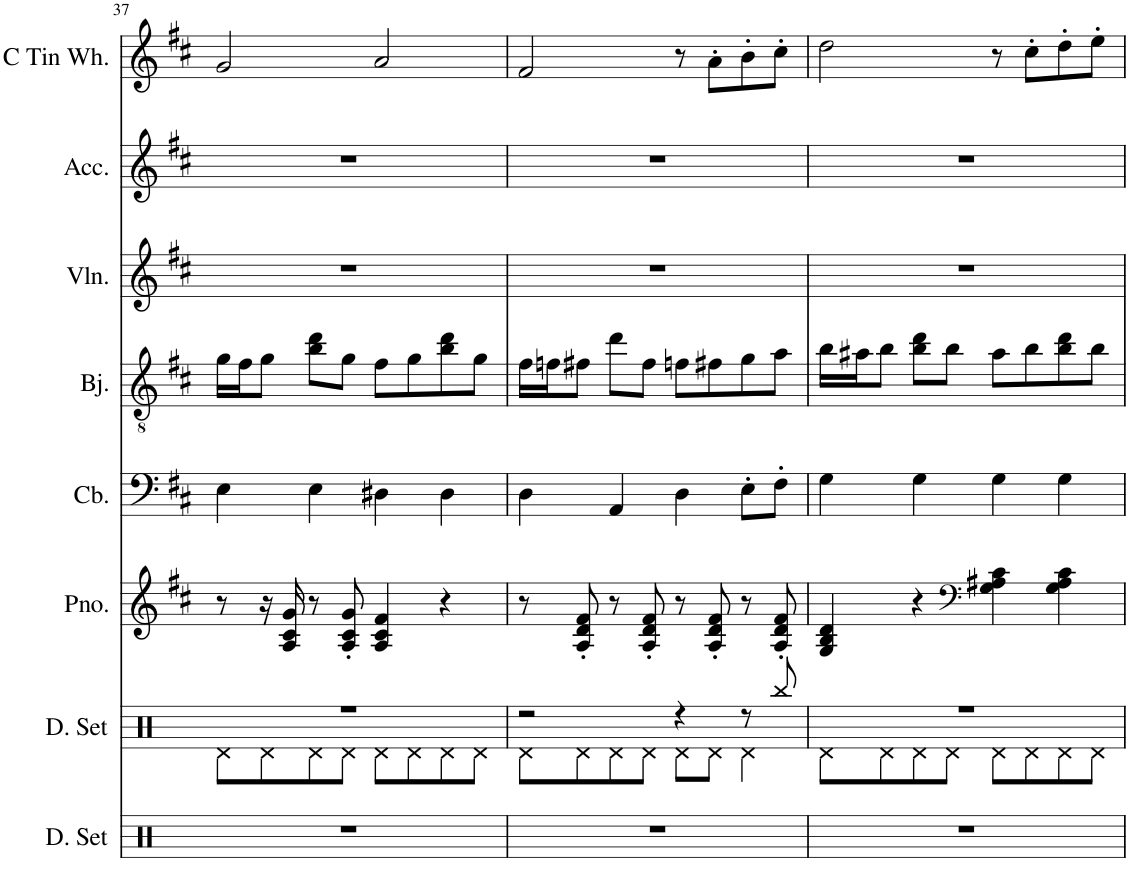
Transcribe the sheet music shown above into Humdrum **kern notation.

**kern	**kern	**kern	**kern	**kern	**kern	**kern	**kern
*part8	*part7	*part6	*part5	*part4	*part3	*part2	*part1
*staff8	*staff7	*staff6	*staff5	*staff4	*staff3	*staff2	*staff1
*I"Drumset, &quot;Slider&quot;	*I"Drumset, Super Mario 64	*I"Piano, Piano [Harmony]	*I"Contrabass, AcouBass	*I"Banjo, Psychedelic Banjo	*I"Violin, Viola	*I"Accordion, Accordion	*I"C Tin Whistle, Whistle
*I'D. Set	*I'D. Set	*I'Pno.	*I'Cb.	*I'Bj.	*I'Vln.	*I'Acc.	*I'C Tin Wh.
!!LO:PB:g=z
*clefX	*clefX	*clefG2	*clefF4	*clefGv2	*clefG2	*clefG2	*clefG2
*	*	*	*Trd7c12	*Trd7c12	*	*	*Trd1c2
*k[]	*k[]	*k[f#c#]	*k[f#c#]	*k[f#c#]	*k[f#c#]	*k[f#c#]	*k[f#c#]
*M4/4	*M4/4	*M4/4	*M4/4	*M4/4	*M4/4	*M4/4	*M4/4
=37	=37	=37	=37	=37	=37	=37	=37
*	*^	*	*	*	*	*	*
1r	1r	8Rd\L	8r	4E\	16g\LL	1r	1r	2g/
.	.	.	.	.	16f#\J	.	.	.
.	.	8Rd\	16r	.	8g\J	.	.	.
.	.	.	16A/ 16c#/ 16g/	.	.	.	.	.
.	.	8Rd\	8r	4E\	8b\ 8dd\L	.	.	.
.	.	8Rd\J	8A/' 8c#/' 8g/'	.	8g\J	.	.	.
.	.	8Rd\L	4A/ 4c#/ 4f#/	4D#X\	8f#\L	.	.	2a/
.	.	8Rd\	.	.	8g\	.	.	.
.	.	8Rd\	4r	4D#\	8b\ 8dd\	.	.	.
.	.	8Rd\J	.	.	8g\J	.	.	.
=38	=38	=38	=38	=38	=38	=38	=38	=38
1r	2r	8Rd\L	8r	4D\	16f#\LL	1r	1r	2f#/
.	.	.	.	.	16fn\J	.	.	.
.	.	8Rd\	8A/' 8d/' 8f#/'	.	8f#X\J	.	.	.
.	.	8Rd\	8r	4AA/	8dd\L	.	.	.
.	.	8Rd\J	8A/' 8d/' 8f#/'	.	8f#\J	.	.	.
.	4r	8Rd\L	8r	4D\	8fn\L	.	.	8r
.	.	8Rd\J	8A/' 8d/' 8f#/'	.	8f#X\	.	.	8a'\L
.	8r	4Rd\	8r	8E'\L	8g\	.	.	8b'\
.	8Rbb/	.	8A/' 8d/' 8f#/'	8F#'\J	8a\J	.	.	8cc#'\J
=39	=39	=39	=39	=39	=39	=39	=39	=39
1r	1r	8Rd\L	4G/ 4B/ 4d/	4G\	16b\LL	1r	1r	2dd\
.	.	.	.	.	16a#X\J	.	.	.
.	.	8Rd\	.	.	8b\J	.	.	.
.	.	8Rd\	4r	4G\	8b\ 8dd\L	.	.	.
.	.	8Rd\J	.	.	8b\J	.	.	.
*	*	*	*clefF4	*	*	*	*	*
.	.	8Rd\L	4G\ 4A#X\ 4c#\	4G\	8a#\L	.	.	8r
.	.	8Rd\	.	.	8b\	.	.	8cc#'\L
.	.	8Rd\	4G\ 4A#\ 4c#\	4G\	8b\ 8dd\	.	.	8dd'\
.	.	8Rd\J	.	.	8b\J	.	.	8ee'\J
*	*v	*v	*	*	*	*	*	*
=	=	=	=	=	=	=	=
*-	*-	*-	*-	*-	*-	*-	*-
